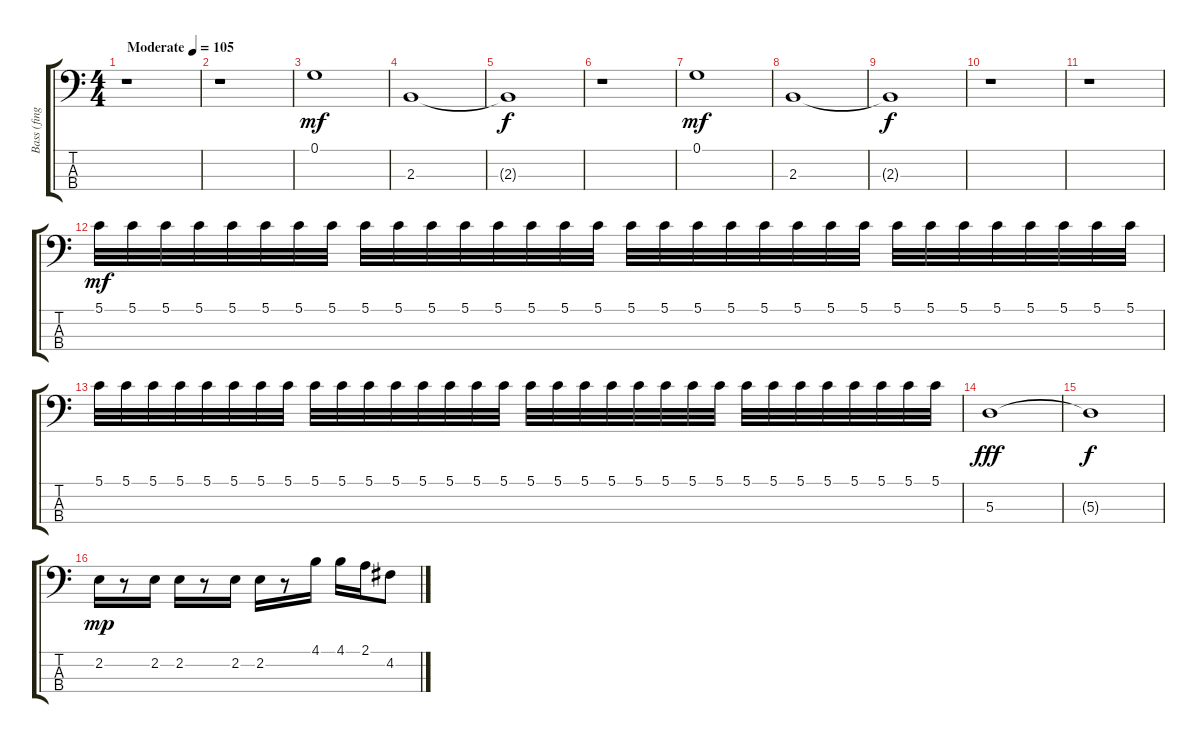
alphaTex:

\track ("Bass (finger)" "Bass (fing") {instrument electricbassfinger}
\staff {score tabs}
\tuning (G2 D2 A1 E1) {hide}
\ts (4 4)
\tempo (105 "Moderate")
\clef f4
\ks c
r.1{dy mf instrument electricbassfinger} |
r.1 |
0.1.1{instrument electricbassfinger} |
2.3.1 |
2.3{t}.1{dy f} |
r.1 |
0.1.1{dy mf volume 10} |
2.3.1 |
2.3{t}.1{dy f} |
r.1 |
r.1 |
5.1.32{dy mf volume 2} 5.1.32{volume 3} 5.1.32{volume 3} 5.1.32{volume 3} 5.1.32{volume 3} 5.1.32{volume 3} 5.1.32{volume 3} 5.1.32{volume 4} 5.1.32{volume 4} 5.1.32{volume 4} 5.1.32{volume 4} 5.1.32{volume 4} 5.1.32{volume 4} 5.1.32{volume 4} 5.1.32{volume 5} 5.1.32{volume 5} 5.1.32{volume 5} 5.1.32{volume 5} 5.1.32{volume 5} 5.1.32{volume 5} 5.1.32{volume 6} 5.1.32{volume 6} 5.1.32{volume 6} 5.1.32{volume 6} 5.1.32{volume 6} 5.1.32{volume 6} 5.1.32{volume 6} 5.1.32{volume 7} 5.1.32{volume 7} 5.1.32{volume 7} 5.1.32{volume 7} 5.1.32{volume 7} |
5.1.32{volume 8} 5.1.32{volume 8} 5.1.32{volume 8} 5.1.32{volume 8} 5.1.32{volume 8} 5.1.32{volume 8} 5.1.32{volume 8} 5.1.32{volume 8} 5.1.32{volume 9} 5.1.32{volume 9} 5.1.32{volume 9} 5.1.32{volume 9} 5.1.32{volume 9} 5.1.32{volume 10} 5.1.32{volume 10} 5.1.32{volume 10} 5.1.32{volume 10} 5.1.32{volume 10} 5.1.32{volume 10} 5.1.32{volume 10} 5.1.32{volume 11} 5.1.32{volume 11} 5.1.32{volume 11} 5.1.32{volume 11} 5.1.32{volume 11} 5.1.32{volume 11} 5.1.32{volume 12} 5.1.32{volume 12} 5.1.32{volume 12} 5.1.32{volume 12} 5.1.32{volume 12} 5.1.32{volume 12} |
5.3.1{dy fff volume 12} |
5.3{t}.1{dy f} |
2.2.16{dy mp} r.8 2.2.16 2.2.16 r.8 2.2.16 2.2.16 r.8 4.1.16 4.1.16 2.1.16 4.2.8
